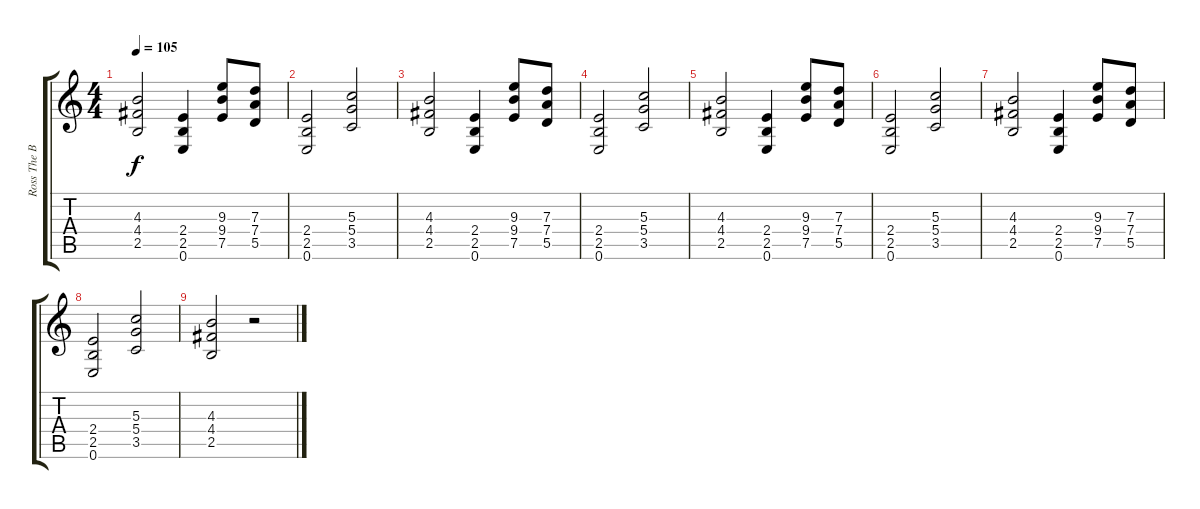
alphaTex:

\track ("Ross The Boss" "Ross The B") {instrument distortionguitar}
\staff {score tabs}
\tuning (E4 B3 G3 D3 A2 E2) {hide}
\ts (4 4)
\tempo 105
\clef g2
\ks c
(4.3 4.4 2.5).2{dy f} (2.4 2.5 0.6).4 (9.3 9.4 7.5).8 (7.3 7.4 5.5).8 |
(2.4 2.5 0.6).2 (5.3 5.4 3.5).2 |
(4.3 4.4 2.5).2 (2.4 2.5 0.6).4 (9.3 9.4 7.5).8 (7.3 7.4 5.5).8 |
(2.4 2.5 0.6).2 (5.3 5.4 3.5).2 |
(4.3 4.4 2.5).2 (2.4 2.5 0.6).4 (9.3 9.4 7.5).8 (7.3 7.4 5.5).8 |
(2.4 2.5 0.6).2 (5.3 5.4 3.5).2 |
(4.3 4.4 2.5).2 (2.4 2.5 0.6).4 (9.3 9.4 7.5).8 (7.3 7.4 5.5).8 |
(2.4 2.5 0.6).2 (5.3 5.4 3.5).2 |
(4.3 4.4 2.5).2 r.2
